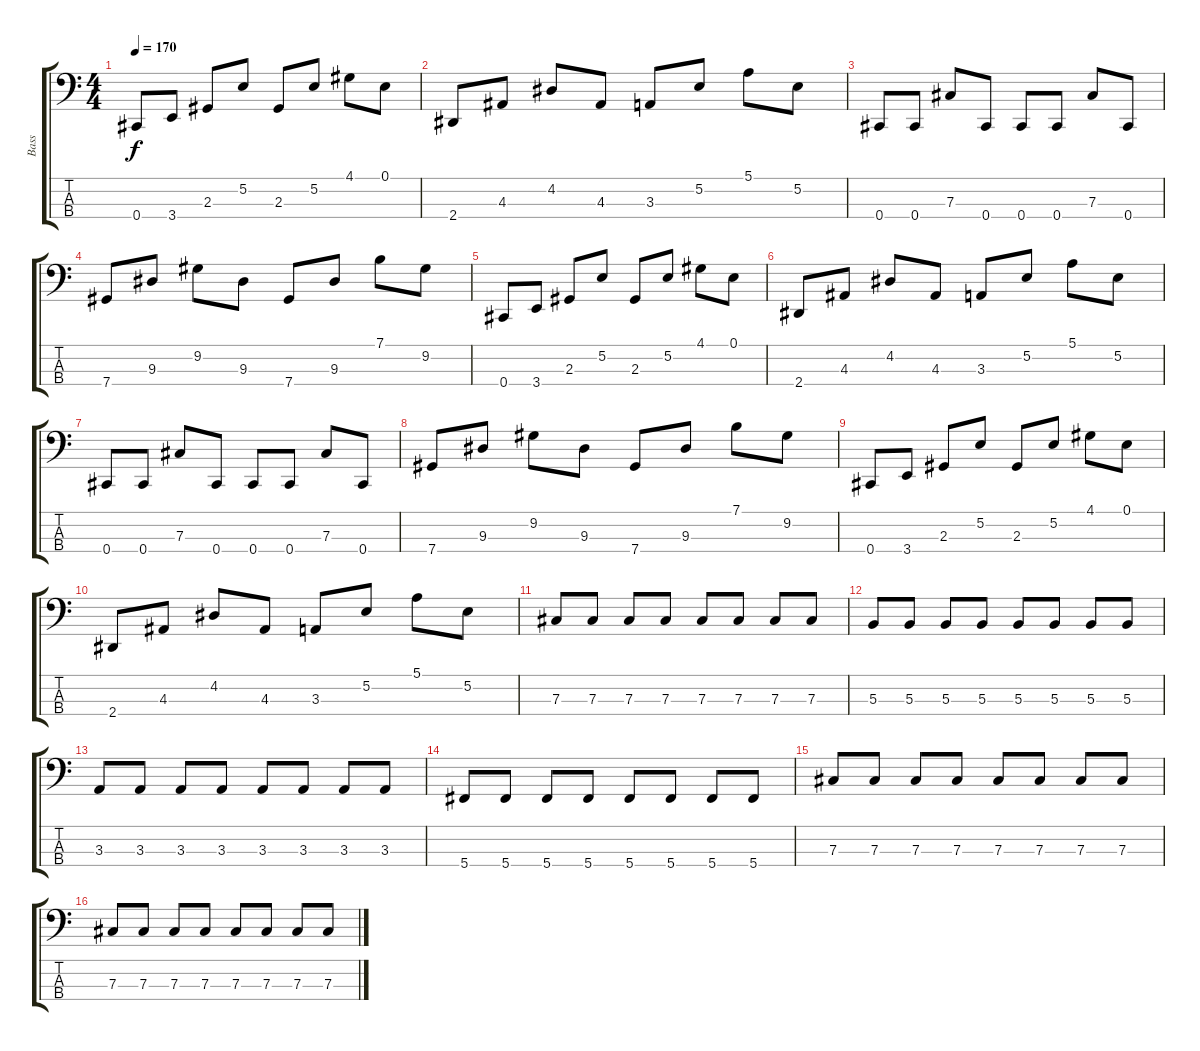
\track ("Bass" "Bass") {instrument acousticbass}
\staff {score tabs}
\tuning (E2 B1 Gb1 Db1) {hide}
\ts (4 4)
\tempo 170
\clef f4
\ks c
0.4.8{dy f} 3.4.8 2.3.8 5.2.8 2.3.8 5.2.8 4.1.8 0.1.8 |
2.4.8 4.3.8 4.2.8 4.3.8 3.3.8 5.2.8 5.1.8 5.2.8 |
0.4.8 0.4.8 7.3.8 0.4.8 0.4.8 0.4.8 7.3.8 0.4.8 |
7.4.8 9.3.8 9.2.8 9.3.8 7.4.8 9.3.8 7.1.8 9.2.8 |
0.4.8 3.4.8 2.3.8 5.2.8 2.3.8 5.2.8 4.1.8 0.1.8 |
2.4.8 4.3.8 4.2.8 4.3.8 3.3.8 5.2.8 5.1.8 5.2.8 |
0.4.8 0.4.8 7.3.8 0.4.8 0.4.8 0.4.8 7.3.8 0.4.8 |
7.4.8 9.3.8 9.2.8 9.3.8 7.4.8 9.3.8 7.1.8 9.2.8 |
0.4.8 3.4.8 2.3.8 5.2.8 2.3.8 5.2.8 4.1.8 0.1.8 |
2.4.8 4.3.8 4.2.8 4.3.8 3.3.8 5.2.8 5.1.8 5.2.8 |
7.3.8 7.3.8 7.3.8 7.3.8 7.3.8 7.3.8 7.3.8 7.3.8 |
5.3.8 5.3.8 5.3.8 5.3.8 5.3.8 5.3.8 5.3.8 5.3.8 |
3.3.8 3.3.8 3.3.8 3.3.8 3.3.8 3.3.8 3.3.8 3.3.8 |
5.4.8 5.4.8 5.4.8 5.4.8 5.4.8 5.4.8 5.4.8 5.4.8 |
7.3.8 7.3.8 7.3.8 7.3.8 7.3.8 7.3.8 7.3.8 7.3.8 |
7.3.8 7.3.8 7.3.8 7.3.8 7.3.8 7.3.8 7.3.8 7.3.8
